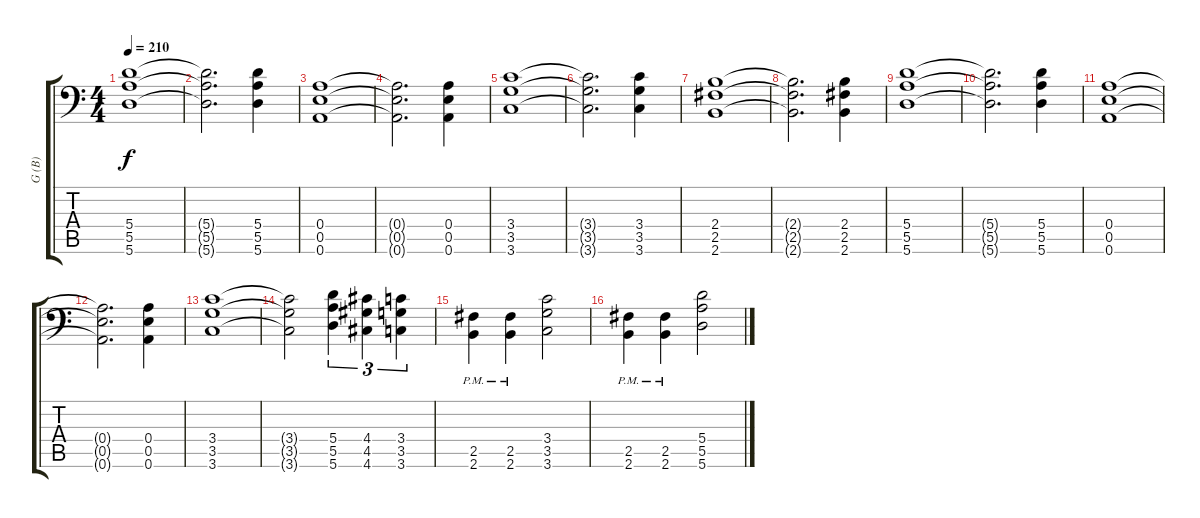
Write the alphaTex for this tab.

\track ("G (B)" "G (B)") {instrument overdrivenguitar}
\staff {score tabs}
\tuning (D4 A3 D3 A2 E2 A1) {hide}
\ts (4 4)
\tempo 210
\clef f4
\ks c
(5.4 5.5 5.6).1{dy f} |
(5.4{t} 5.5{t} 5.6{t}).2{d} (5.4 5.5 5.6).4 |
(0.4 0.5 0.6).1 |
(0.4{t} 0.5{t} 0.6{t}).2{d} (0.4 0.5 0.6).4 |
(3.4 3.5 3.6).1 |
(3.4{t} 3.5{t} 3.6{t}).2{d} (3.4 3.5 3.6).4 |
(2.4 2.5 2.6).1 |
(2.4{t} 2.5{t} 2.6{t}).2{d} (2.4 2.5 2.6).4 |
(5.4 5.5 5.6).1 |
(5.4{t} 5.5{t} 5.6{t}).2{d} (5.4 5.5 5.6).4 |
(0.4 0.5 0.6).1 |
(0.4{t} 0.5{t} 0.6{t}).2{d} (0.4 0.5 0.6).4 |
(3.4 3.5 3.6).1 |
(3.4{t} 3.5{t} 3.6{t}).2 (5.4 5.5 5.6).4{tu (3 2)} (4.4 4.5 4.6).4{tu (3 2)} (3.4 3.5 3.6).4{tu (3 2)} |
(2.5{pm} 2.6{pm}).4 (2.5{pm} 2.6{pm}).4 (3.4 3.5 3.6).2 |
(2.5{pm} 2.6{pm}).4 (2.5{pm} 2.6{pm}).4 (5.4 5.5 5.6).2
